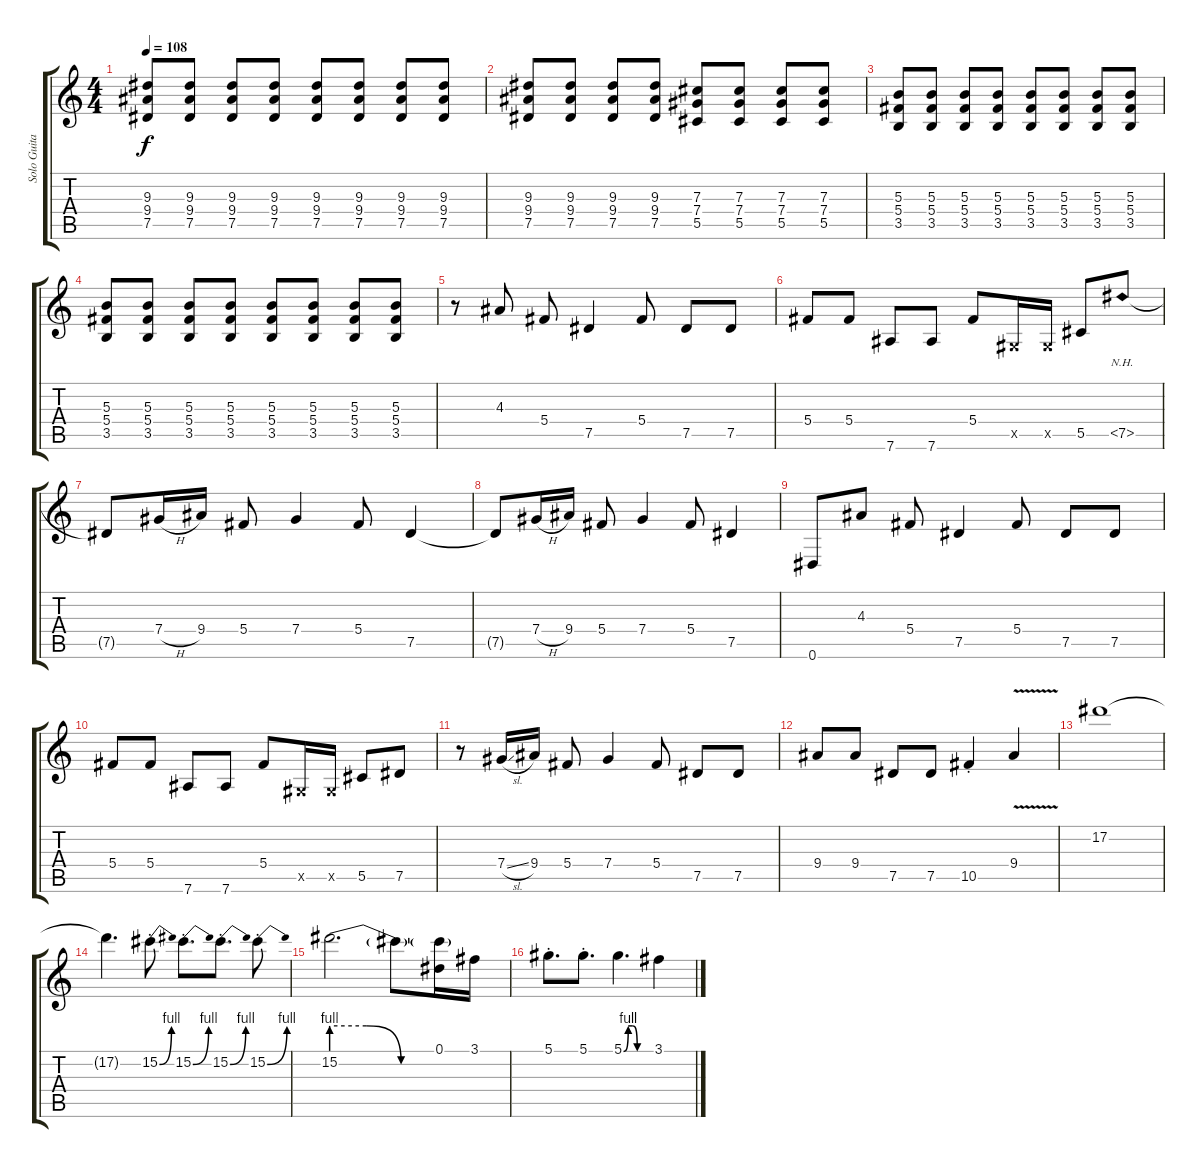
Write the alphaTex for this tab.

\track ("Solo Guitar" "Solo Guita") {instrument distortionguitar}
\staff {score tabs}
\tuning (Eb4 Bb3 Gb3 Db3 Ab2 Eb2) {hide}
\ts (4 4)
\tempo 108
\clef g2
\ks c
(9.3 9.4 7.5).8{dy f volume 16} (9.3 9.4 7.5).8 (9.3 9.4 7.5).8 (9.3 9.4 7.5).8 (9.3 9.4 7.5).8 (9.3 9.4 7.5).8 (9.3 9.4 7.5).8 (9.3 9.4 7.5).8 |
(9.3 9.4 7.5).8 (9.3 9.4 7.5).8 (9.3 9.4 7.5).8 (9.3 9.4 7.5).8 (7.3 7.4 5.5).8 (7.3 7.4 5.5).8 (7.3 7.4 5.5).8 (7.3 7.4 5.5).8 |
(5.3 5.4 3.5).8 (5.3 5.4 3.5).8 (5.3 5.4 3.5).8 (5.3 5.4 3.5).8 (5.3 5.4 3.5).8 (5.3 5.4 3.5).8 (5.3 5.4 3.5).8 (5.3 5.4 3.5).8 |
(5.3 5.4 3.5).8 (5.3 5.4 3.5).8 (5.3 5.4 3.5).8 (5.3 5.4 3.5).8 (5.3 5.4 3.5).8 (5.3 5.4 3.5).8 (5.3 5.4 3.5).8 (5.3 5.4 3.5).8 |
r.8 4.3.8 5.4.8 7.5.4 5.4.8 7.5.8 7.5.8 |
5.4.8 5.4.8 7.6.8 7.6.8 5.4.8 0.5{x}.16 0.5{x}.16 5.5.8 7.5{nh}.8 |
7.5{t}.8 7.4{h}.16 9.4.16 5.4.8 7.4.4 5.4.8 7.5.4 |
7.5{t}.8 7.4{h}.16 9.4.16 5.4.8 7.4.4 5.4.8 7.5.4 |
0.6.8 4.3.8 5.4.8 7.5.4 5.4.8 7.5.8 7.5.8 |
5.4.8 5.4.8 7.6.8 7.6.8 5.4.8 0.5{x}.16 0.5{x}.16 5.5.8 7.5.8 |
r.8 7.4{sl}.16{volume 16 instrument distortionguitar} 9.4.16 5.4.8 7.4.4 5.4.8 7.5.8 7.5.8 |
9.4.8 9.4.8 7.5.8 7.5.8 10.5{st}.4 9.4{v}.4 |
17.2.1{volume 10} |
17.2{t}.4{d} 15.2{be (bend 0 0 60 4) st}.8{volume 16} 15.2{be (bend 0 0 60 4) st}.8{d} 15.2{be (bend 0 0 60 4) st}.8{d} 15.2{be (bend 0 0 60 4) st}.8 |
15.2{be (custom 0 4 15 4 30 0 60 0)}.2{d} 15.2{t}.8 (0.1 15.2{t}).16 3.1.16 |
5.1{st}.8{d} 5.1{st}.8{d} 5.1{be (custom 0 0 10 4 20 4 30 0 60 0)}.4{d} 3.1.4
